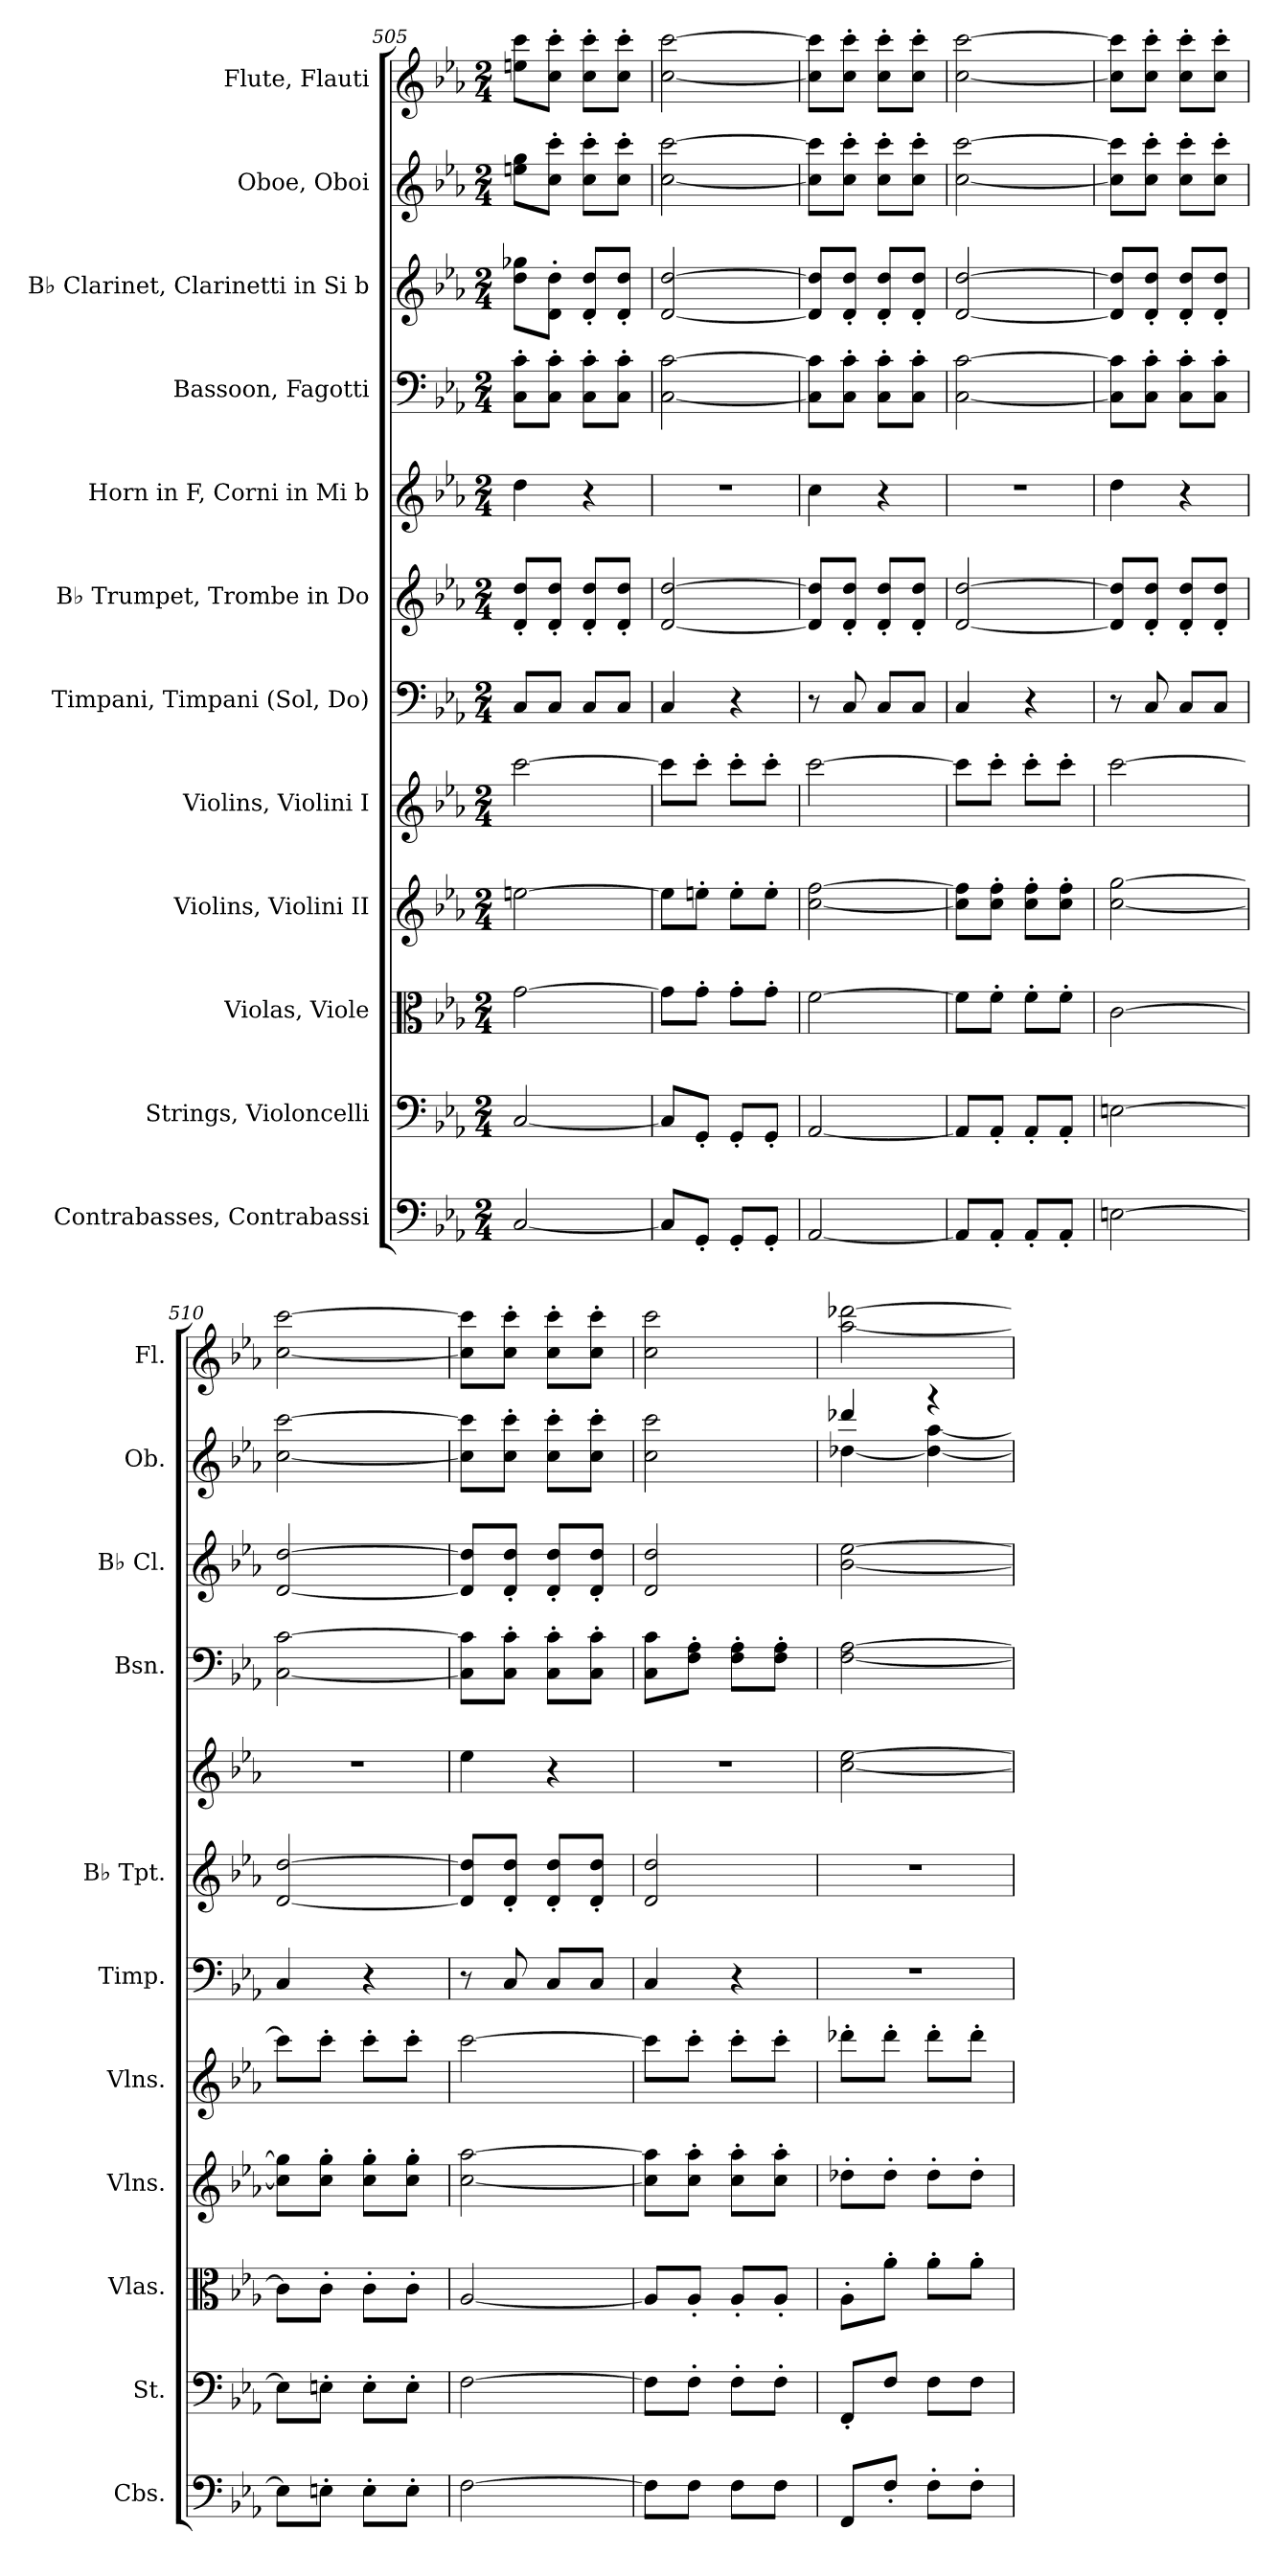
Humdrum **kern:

**kern	**kern	**kern	**kern	**kern	**kern	**kern	**kern	**kern	**kern	**kern	**kern
*part12	*part11	*part10	*part9	*part8	*part7	*part6	*part5	*part4	*part3	*part2	*part1
*staff12	*staff11	*staff10	*staff9	*staff8	*staff7	*staff6	*staff5	*staff4	*staff3	*staff2	*staff1
*I"Contrabasses, Contrabassi	*I"Strings, Violoncelli	*I"Violas, Viole	*I"Violins, Violini II	*I"Violins, Violini I	*I"Timpani, Timpani (Sol, Do)	*I"B♭ Trumpet, Trombe in Do	*I"Horn in F, Corni in Mi b	*I"Bassoon, Fagotti	*I"B♭ Clarinet, Clarinetti in Si b	*I"Oboe, Oboi	*I"Flute, Flauti
*I'Cbs.	*I'St.	*I'Vlas.	*I'Vlns.	*I'Vlns.	*I'Timp.	*I'B♭ Tpt.	*	*I'Bsn.	*I'B♭ Cl.	*I'Ob.	*I'Fl.
*clefF4	*clefF4	*clefC3	*clefG2	*clefG2	*clefF4	*clefG2	*clefG2	*clefF4	*clefG2	*clefG2	*clefG2
*ITrd7c12	*	*	*	*	*	*ITrd1c2	*ITrd4c7	*	*ITrd1c2	*	*
*k[b-e-a-]	*k[b-e-a-]	*k[b-e-a-]	*k[b-e-a-]	*k[b-e-a-]	*k[b-e-a-]	*k[b-e-a-d-g-]	*k[b-e-a-d-]	*k[b-e-a-]	*k[b-e-a-d-g-]	*k[b-e-a-]	*k[b-e-a-]
*M2/4	*M2/4	*M2/4	*M2/4	*M2/4	*M2/4	*M2/4	*M2/4	*M2/4	*M2/4	*M2/4	*M2/4
=505	=505	=505	=505	=505	=505	=505	=505	=505	=505	=505	=505
[2CC/	[2C/	[2g\	[2een\	[2ccc\	8C/L	8c/' 8cc/'L	4g\	8C\' 8c\'L	8cc\ 8ff-X\L	8een\ 8gg\L	8een\ 8ccc\L
.	.	.	.	.	8C/J	8c/' 8cc/'J	.	8C\' 8c\'J	8c\' 8cc\'J	8cc\' 8ccc\'J	8cc\' 8ccc\'J
.	.	.	.	.	8C/L	8c/' 8cc/'L	4r	8C\' 8c\'L	8c/' 8cc/'L	8cc\' 8ccc\'L	8cc\' 8ccc\'L
.	.	.	.	.	8C/J	8c/' 8cc/'J	.	8C\' 8c\'J	8c/' 8cc/'J	8cc\' 8ccc\'J	8cc\' 8ccc\'J
=506	=506	=506	=506	=506	=506	=506	=506	=506	=506	=506	=506
8CC/L]	8C/L]	8g\L]	8ee\L]	8ccc\L]	4C/	[2c/ [2cc/	2r	[2C\ [2c\	[2c/ [2cc/	[2cc\ [2ccc\	[2cc\ [2ccc\
8GGG'/J	8GG'/J	8g'\J	8een'\J	8ccc'\J	.	.	.	.	.	.	.
8GGG'/L	8GG'/L	8g'\L	8ee'\L	8ccc'\L	4r	.	.	.	.	.	.
8GGG'/J	8GG'/J	8g'\J	8ee'\J	8ccc'\J	.	.	.	.	.	.	.
!!LO:PB:g=z
=507	=507	=507	=507	=507	=507	=507	=507	=507	=507	=507	=507
[2AAA-/	[2AA-/	[2f\	[2cc\ [2ff\	[2ccc\	8r	8c/] 8cc/]L	4f\	8C\] 8c\]L	8c/] 8cc/]L	8cc\] 8ccc\]L	8cc\] 8ccc\]L
.	.	.	.	.	8C/	8c/' 8cc/'J	.	8C\' 8c\'J	8c/' 8cc/'J	8cc\' 8ccc\'J	8cc\' 8ccc\'J
.	.	.	.	.	8C/L	8c/' 8cc/'L	4r	8C\' 8c\'L	8c/' 8cc/'L	8cc\' 8ccc\'L	8cc\' 8ccc\'L
.	.	.	.	.	8C/J	8c/' 8cc/'J	.	8C\' 8c\'J	8c/' 8cc/'J	8cc\' 8ccc\'J	8cc\' 8ccc\'J
=508	=508	=508	=508	=508	=508	=508	=508	=508	=508	=508	=508
8AAA-/L]	8AA-/L]	8f\L]	8cc\] 8ff\]L	8ccc\L]	4C/	[2c/ [2cc/	2r	[2C\ [2c\	[2c/ [2cc/	[2cc\ [2ccc\	[2cc\ [2ccc\
8AAA-'/J	8AA-'/J	8f'\J	8cc\' 8ff\'J	8ccc'\J	.	.	.	.	.	.	.
8AAA-'/L	8AA-'/L	8f'\L	8cc\' 8ff\'L	8ccc'\L	4r	.	.	.	.	.	.
8AAA-'/J	8AA-'/J	8f'\J	8cc\' 8ff\'J	8ccc'\J	.	.	.	.	.	.	.
=509	=509	=509	=509	=509	=509	=509	=509	=509	=509	=509	=509
[2EEn\	[2En\	[2c\	[2cc\ [2gg\	[2ccc\	8r	8c/] 8cc/]L	4g\	8C\] 8c\]L	8c/] 8cc/]L	8cc\] 8ccc\]L	8cc\] 8ccc\]L
.	.	.	.	.	8C/	8c/' 8cc/'J	.	8C\' 8c\'J	8c/' 8cc/'J	8cc\' 8ccc\'J	8cc\' 8ccc\'J
.	.	.	.	.	8C/L	8c/' 8cc/'L	4r	8C\' 8c\'L	8c/' 8cc/'L	8cc\' 8ccc\'L	8cc\' 8ccc\'L
.	.	.	.	.	8C/J	8c/' 8cc/'J	.	8C\' 8c\'J	8c/' 8cc/'J	8cc\' 8ccc\'J	8cc\' 8ccc\'J
=510	=510	=510	=510	=510	=510	=510	=510	=510	=510	=510	=510
8EE\L]	8E\L]	8c\L]	8cc\] 8gg\]L	8ccc\L]	4C/	[2c/ [2cc/	2r	[2C\ [2c\	[2c/ [2cc/	[2cc\ [2ccc\	[2cc\ [2ccc\
8EEn'\J	8En'\J	8c'\J	8cc\' 8gg\'J	8ccc'\J	.	.	.	.	.	.	.
8EE'\L	8E'\L	8c'\L	8cc\' 8gg\'L	8ccc'\L	4r	.	.	.	.	.	.
8EE'\J	8E'\J	8c'\J	8cc\' 8gg\'J	8ccc'\J	.	.	.	.	.	.	.
=511	=511	=511	=511	=511	=511	=511	=511	=511	=511	=511	=511
[2FF\	[2F\	[2A-/	[2cc\ [2aa-\	[2ccc\	8r	8c/] 8cc/]L	4a-\	8C\] 8c\]L	8c/] 8cc/]L	8cc\] 8ccc\]L	8cc\] 8ccc\]L
.	.	.	.	.	8C/	8c/' 8cc/'J	.	8C\' 8c\'J	8c/' 8cc/'J	8cc\' 8ccc\'J	8cc\' 8ccc\'J
.	.	.	.	.	8C/L	8c/' 8cc/'L	4r	8C\' 8c\'L	8c/' 8cc/'L	8cc\' 8ccc\'L	8cc\' 8ccc\'L
.	.	.	.	.	8C/J	8c/' 8cc/'J	.	8C\' 8c\'J	8c/' 8cc/'J	8cc\' 8ccc\'J	8cc\' 8ccc\'J
=512	=512	=512	=512	=512	=512	=512	=512	=512	=512	=512	=512
8FF\L]	8F\L]	8A-/L]	8cc\] 8aa-\]L	8ccc\L]	4C/	2c/ 2cc/	2r	8C\ 8c\L	2c/ 2cc/	2cc\ 2ccc\	2cc\ 2ccc\
8FF\J	8F'\J	8A-'/J	8cc\' 8aa-\'J	8ccc'\J	.	.	.	8F\' 8A-\'J	.	.	.
8FF\L	8F'\L	8A-'/L	8cc\' 8aa-\'L	8ccc'\L	4r	.	.	8F\' 8A-\'L	.	.	.
8FF\J	8F'\J	8A-'/J	8cc\' 8aa-\'J	8ccc'\J	.	.	.	8F\' 8A-\'J	.	.	.
!!LO:PB:g=z
=513	=513	=513	=513	=513	=513	=513	=513	=513	=513	=513	=513
*	*	*	*	*	*	*	*	*	*	*	*MM178
*	*	*	*	*	*	*	*	*	*	*^	*
8FFF/L	8FF'/L	8A-'\L	8dd-X'\L	8ddd-X'\L	2r	2r	[2f\ [2a-\	[2F\ [2A-\	[2a-\ [2dd-\	4ddd-X/	[4dd-X\	[2aa-\ [2ddd-X\
8FF'/J	8F/J	8a-'\J	8dd-'\J	8ddd-'\J	.	.	.	.	.	.	.	.
8FF'\L	8F\L	8a-'\L	8dd-'\L	8ddd-'\L	.	.	.	.	.	4r	4dd-\_ [4aa-\	.
8FF'\J	8F\J	8a-'\J	8dd-'\J	8ddd-'\J	.	.	.	.	.	.	.	.
*	*	*	*	*	*	*	*	*	*	*v	*v	*
=	=	=	=	=	=	=	=	=	=	=	=
*-	*-	*-	*-	*-	*-	*-	*-	*-	*-	*-	*-
